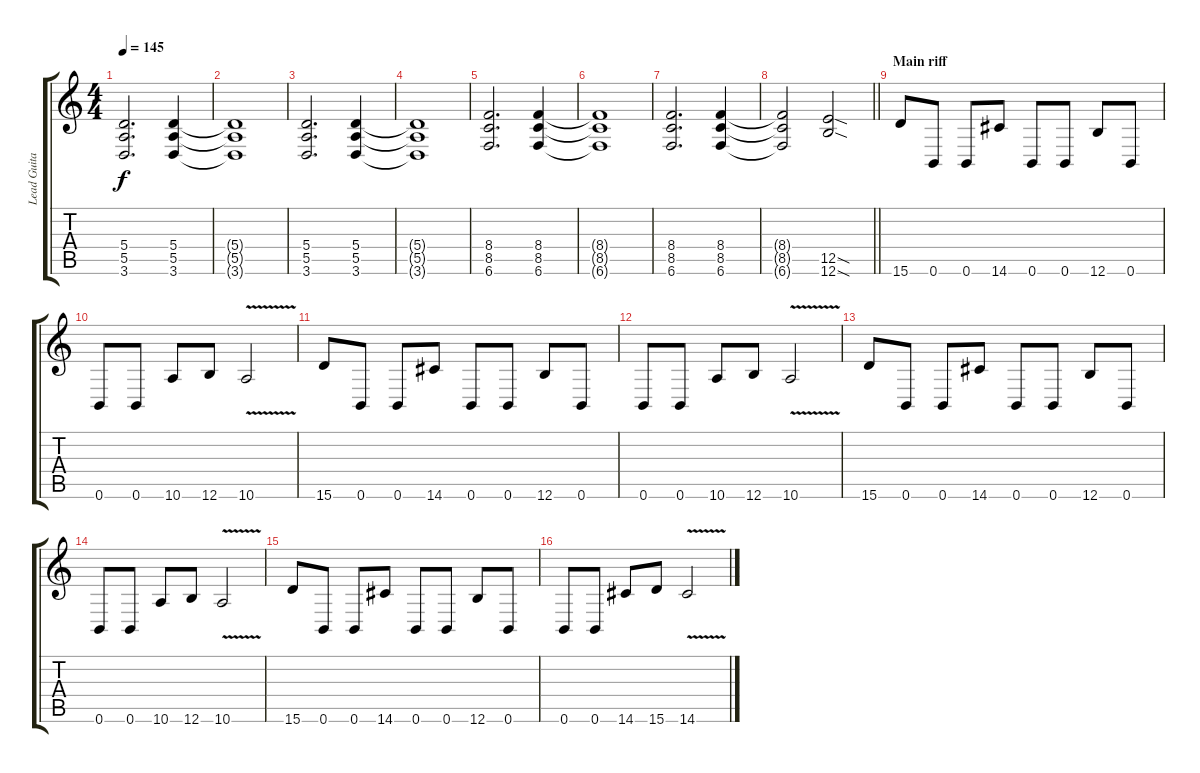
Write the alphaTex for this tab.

\track ("Lead Guitar" "Lead Guita") {instrument distortionguitar}
\staff {score tabs}
\tuning (B3 Gb3 D3 A2 E2 B1) {hide}
\ts (4 4)
\tempo 145
\clef g2
\ks c
(5.4 5.5 3.6).2{d dy f} (5.4 5.5 3.6).4 |
(5.4{t} 5.5{t} 3.6{t}).1 |
(5.4 5.5 3.6).2{d} (5.4 5.5 3.6).4 |
(5.4{t} 5.5{t} 3.6{t}).1 |
(8.4 8.5 6.6).2{d} (8.4 8.5 6.6).4 |
(8.4{t} 8.5{t} 6.6{t}).1 |
(8.4 8.5 6.6).2{d} (8.4 8.5 6.6).4 |
\barLineRight lightlight
(8.4{t} 8.5{t} 6.6{t}).2 (12.5{sod} 12.6{sod}).2 |
\section ("" "Main riff")
15.6.8{balance 0} 0.6.8 0.6.8 14.6.8 0.6.8 0.6.8 12.6.8 0.6.8 |
0.6.8 0.6.8 10.6.8 12.6.8 10.6{v}.2 |
15.6.8 0.6.8 0.6.8 14.6.8 0.6.8 0.6.8 12.6.8 0.6.8 |
0.6.8 0.6.8 10.6.8 12.6.8 10.6{v}.2 |
15.6.8 0.6.8 0.6.8 14.6.8 0.6.8 0.6.8 12.6.8 0.6.8 |
0.6.8 0.6.8 10.6.8 12.6.8 10.6{v}.2 |
15.6.8 0.6.8 0.6.8 14.6.8 0.6.8 0.6.8 12.6.8 0.6.8 |
0.6.8 0.6.8 14.6.8 15.6.8 14.6{v}.2
